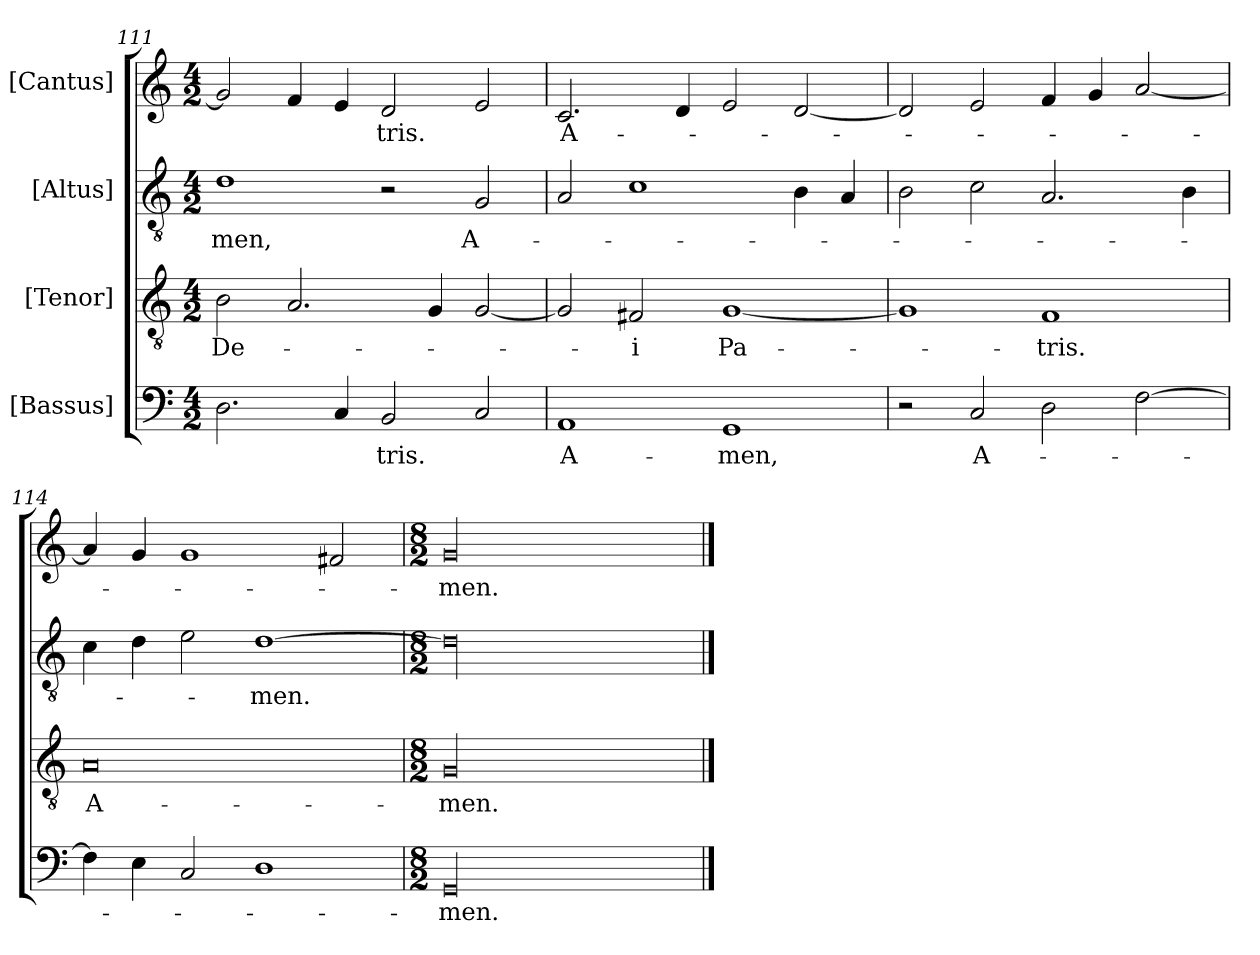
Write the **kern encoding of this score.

**kern	**text	**kern	**text	**kern	**text	**kern	**text
*part4	*part4	*part3	*part3	*part2	*part2	*part1	*part1
*staff4	*staff4	*staff3	*staff3	*staff2	*staff2	*staff1	*staff1
*I"[Bassus]	*	*I"[Tenor]	*	*I"[Altus]	*	*I"[Cantus]	*
*clefF4	*	*clefGv2	*	*clefGv2	*	*clefG2	*
*k[]	*	*k[]	*	*k[]	*	*k[]	*
*M4/2	*	*M4/2	*	*M4/2	*	*M4/2	*
=111	=111	=111	=111	=111	=111	=111	=111
2.D\	.	2B\	De-	1d\	-men,	2g/]	.
.	.	2.A/	.	.	.	4f/	.
4C/	.	.	.	.	.	4e/	.
2BB/	-tris.	.	.	2r	.	2d/	-tris.
.	.	4G/	.	.	.	.	.
2C/	.	[2G/	.	2G/	A-	2e/	.
=112	=112	=112	=112	=112	=112	=112	=112
1AA/	A-	2G/]	.	2A/	.	2.c/	A-
.	.	2F#X/	-i	1c\	.	.	.
.	.	.	.	.	.	4d/	.
1GG/	-men,	[1G/	Pa-	.	.	2e/	.
.	.	.	.	4B\	.	[2d/	.
.	.	.	.	4A/	.	.	.
=113	=113	=113	=113	=113	=113	=113	=113
2r	.	1G/]	.	2B\	.	2d/]	.
2C/	A-	.	.	2c\	.	2e/	.
2D\	.	1F/	-tris.	2.A/	.	4f/	.
.	.	.	.	.	.	4g/	.
[2F\	.	.	.	.	.	[2a/	.
.	.	.	.	4B\	.	.	.
=114	=114	=114	=114	=114	=114	=114	=114
4F\]	.	0A/	A-	4c\	.	4a/]	.
4E\	.	.	.	4d\	.	4g/	.
2C/	.	.	.	2e\	.	1g/	.
1D\	.	.	.	[1d\	-men.	.	.
.	.	.	.	.	.	2f#X/	.
=115	=115	=115	=115	=115	=115	=115	=115
*M8/2	*	*M8/2	*	*M8/2	*	*M8/2	*
00GG/	-men.	00G/	-men.	00d\]	.	00g/	-men.
==	==	==	==	==	==	==	==
*-	*-	*-	*-	*-	*-	*-	*-
